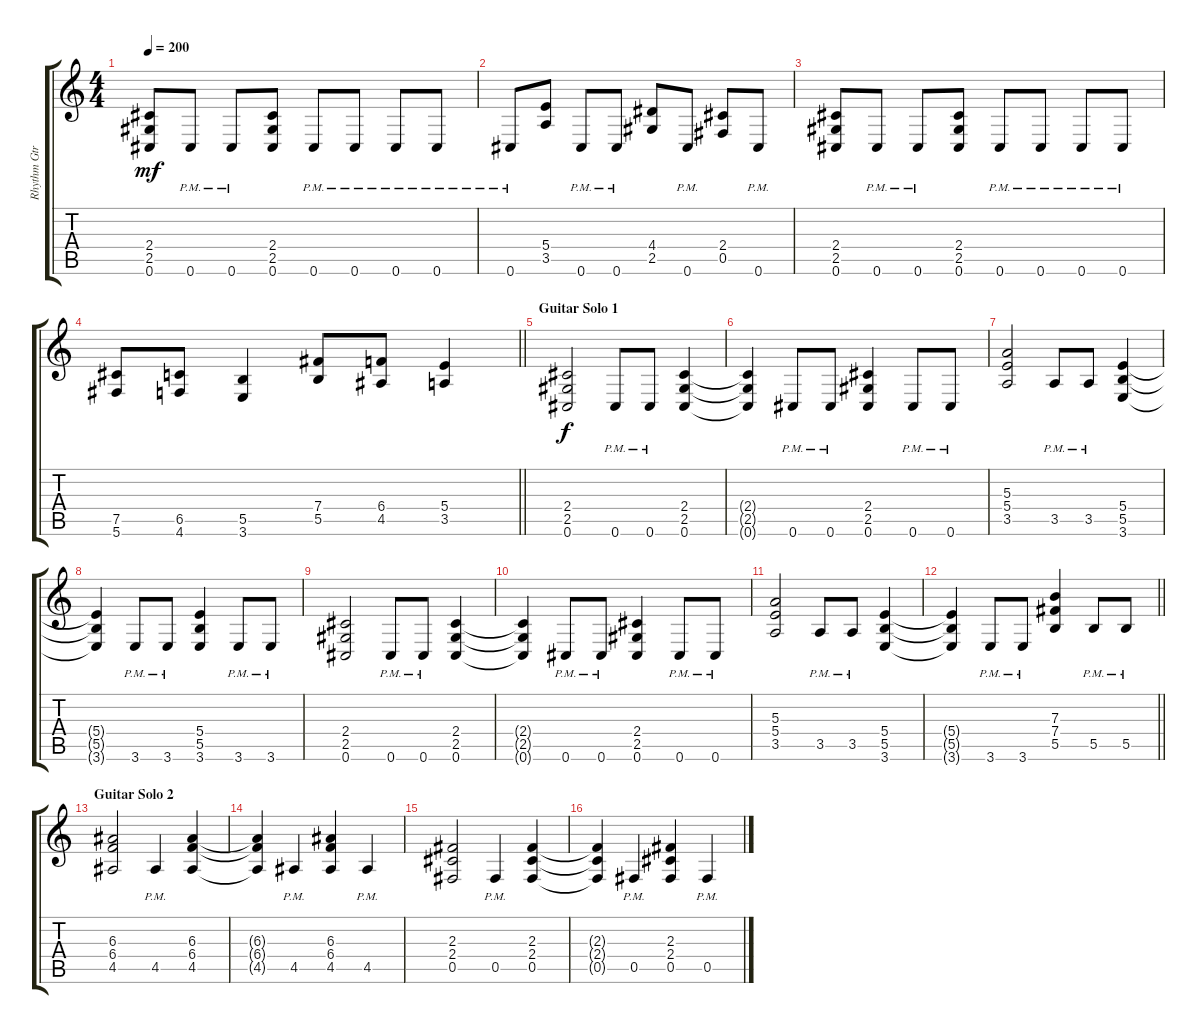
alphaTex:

\track ("Rhythm Gtr" "Rhythm Gtr") {instrument distortionguitar}
\staff {score tabs}
\tuning (Db4 Ab3 E3 B2 Gb2 Db2) {hide}
\ts (4 4)
\tempo 200
\clef g2
\ks c
(2.4 2.5 0.6).8{dy mf} 0.6{pm}.8 0.6{pm}.8 (2.4 2.5 0.6).8 0.6{pm}.8 0.6{pm}.8 0.6{pm}.8 0.6{pm}.8 |
0.6{pm}.8 (5.4 3.5).8 0.6{pm}.8 0.6{pm}.8 (4.4 2.5).8 0.6{pm}.8 (2.4 0.5).8 0.6{pm}.8 |
(2.4 2.5 0.6).8 0.6{pm}.8 0.6{pm}.8 (2.4 2.5 0.6).8 0.6{pm}.8 0.6{pm}.8 0.6{pm}.8 0.6{pm}.8 |
\barLineRight lightlight
(7.5 5.6).8 (6.5 4.6).8 (5.5 3.6).4 (7.4 5.5).8 (6.4 4.5).8 (5.4 3.5).4 |
\section ("" "Guitar Solo 1")
(2.4 2.5 0.6).2{dy f} 0.6{pm}.8 0.6{pm}.8 (2.4 2.5 0.6).4 |
(2.4{t} 2.5{t} 0.6{t}).4 0.6{pm}.8 0.6{pm}.8 (2.4 2.5 0.6).4 0.6{pm}.8 0.6{pm}.8 |
(5.3 5.4 3.5).2 3.5{pm}.8 3.5{pm}.8 (5.4 5.5 3.6).4 |
(5.4{t} 5.5{t} 3.6{t}).4 3.6{pm}.8 3.6{pm}.8 (5.4 5.5 3.6).4 3.6{pm}.8 3.6{pm}.8 |
(2.4 2.5 0.6).2 0.6{pm}.8 0.6{pm}.8 (2.4 2.5 0.6).4 |
(2.4{t} 2.5{t} 0.6{t}).4 0.6{pm}.8 0.6{pm}.8 (2.4 2.5 0.6).4 0.6{pm}.8 0.6{pm}.8 |
(5.3 5.4 3.5).2 3.5{pm}.8 3.5{pm}.8 (5.4 5.5 3.6).4 |
\barLineRight lightlight
(5.4{t} 5.5{t} 3.6{t}).4 3.6{pm}.8 3.6{pm}.8 (7.3 7.4 5.5).4 5.5{pm}.8 5.5{pm}.8 |
\section ("" "Guitar Solo 2")
(6.3 6.4 4.5).2 4.5{pm}.4 (6.3 6.4 4.5).4 |
(6.3{t} 6.4{t} 4.5{t}).4 4.5{pm}.4 (6.3 6.4 4.5).4 4.5{pm}.4 |
(2.3 2.4 0.5).2 0.5{pm}.4 (2.3 2.4 0.5).4 |
(2.3{t} 2.4{t} 0.5{t}).4 0.5{pm}.4 (2.3 2.4 0.5).4 0.5{pm}.4
